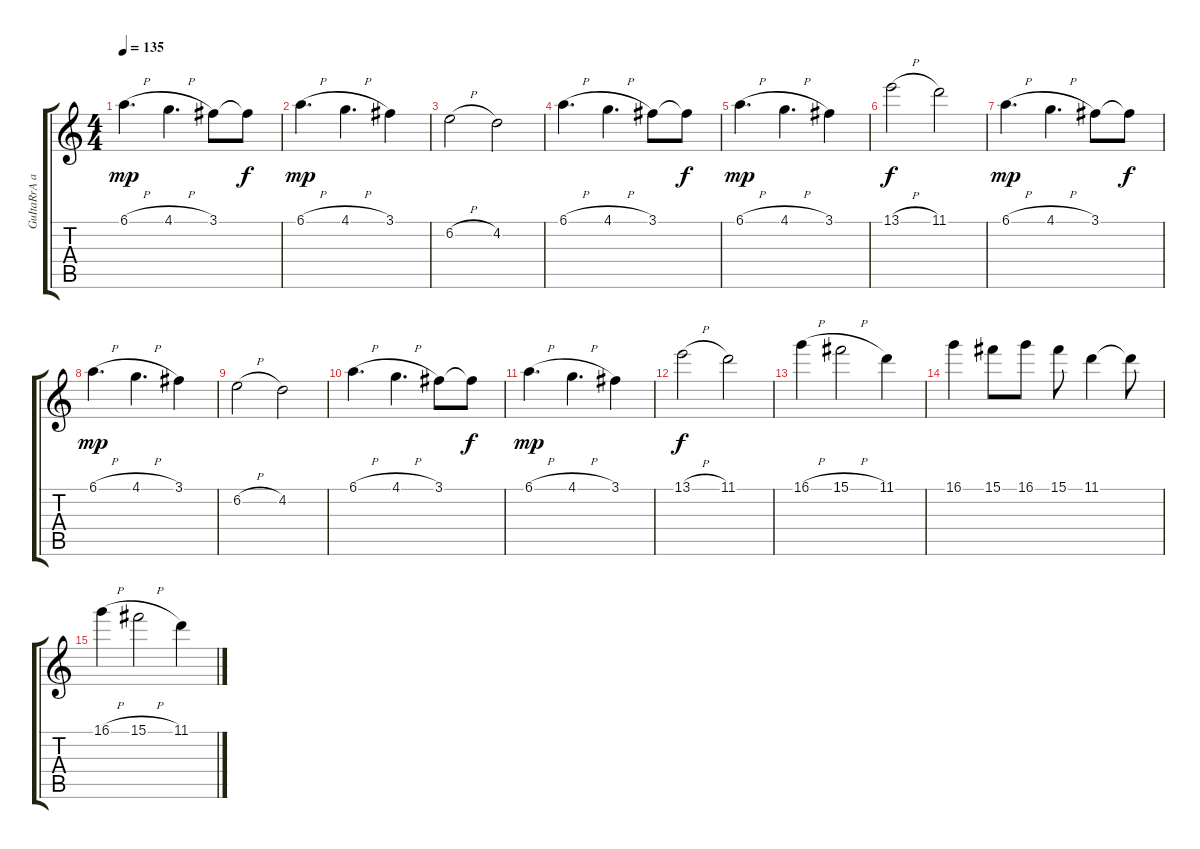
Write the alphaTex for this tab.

\track ("GuItaRrA aUxI." "GuItaRrA a") {instrument distortionguitar}
\staff {score tabs}
\tuning (Eb4 Bb3 Gb3 Db3 Ab2 Db2) {hide}
\ts (4 4)
\tempo 135
\clef g2
\ks c
6.1{h}.4{d dy mp} 4.1{h}.4{d} 3.1.8 3.1{t}.8{dy f} |
6.1{h}.4{d dy mp} 4.1{h}.4{d} 3.1.4 |
6.2{h}.2 4.2.2 |
6.1{h}.4{d} 4.1{h}.4{d} 3.1.8 3.1{t}.8{dy f} |
6.1{h}.4{d dy mp} 4.1{h}.4{d} 3.1.4 |
13.1{h}.2{dy f} 11.1.2 |
6.1{h}.4{d dy mp} 4.1{h}.4{d} 3.1.8 3.1{t}.8{dy f} |
6.1{h}.4{d dy mp} 4.1{h}.4{d} 3.1.4 |
6.2{h}.2 4.2.2 |
6.1{h}.4{d} 4.1{h}.4{d} 3.1.8 3.1{t}.8{dy f} |
6.1{h}.4{d dy mp} 4.1{h}.4{d} 3.1.4 |
13.1{h}.2{dy f} 11.1.2 |
16.1{h}.4 15.1{h}.2 11.1.4 |
16.1.4 15.1.8 16.1.8 15.1.8 11.1.4 11.1{t}.8 |
16.1{h}.4 15.1{h}.2 11.1.4
